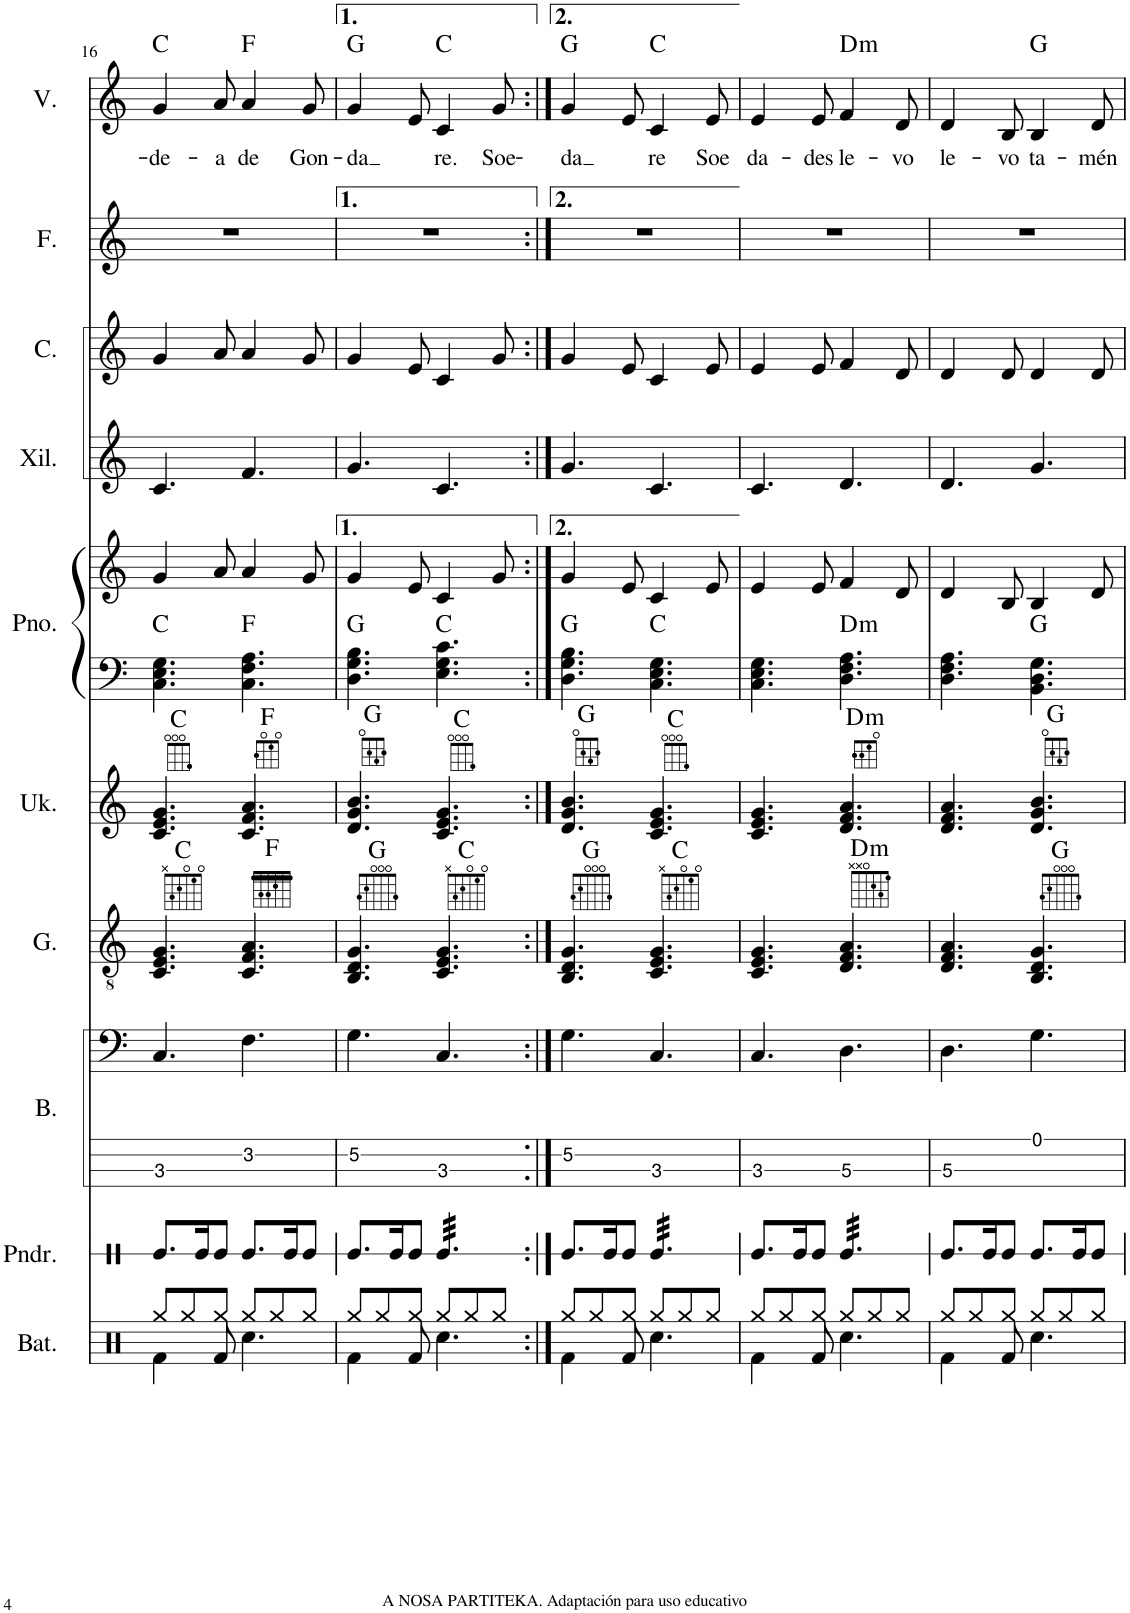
**kern	**kern	**kern	**kern	**kern	**harte	**kern	**harte	**kern	**kern	**harte	**kern	**kern	**kern	**kern	**text	**harte
*part10	*part9	*part8	*part8	*part7	*part7	*part6	*part6	*part5	*part5	*part5	*part4	*part3	*part2	*part1	*part1	*part1
*staff12	*staff11	*staff10	*staff9	*staff8	*	*staff7	*	*staff6	*staff5	*	*staff4	*staff3	*staff2	*staff1	*staff1	*
*I"Batería	*I"Pandeireta	*I"Baixo	*	*I"Guitarra	*	*I"Ukelele	*	*I"Piano	*	*	*I"Xilófono	*I"Carillón	*I"Frauta	*I"Voz	*	*
*I'Bat.	*I'Pndr.	*I'B.	*	*I'G.	*	*I'Uk.	*	*I'Pno.	*	*	*I'Xil.	*I'C.	*I'F.	*I'V.	*	*
!!LO:PB:g=z
*clefX	*clefX	*	*clefF4	*clefGv2	*	*clefG2	*	*clefF4	*clefG2	*	*clefG2	*clefG2	*clefG2	*clefG2	*	*
*	*	*Trd7c12	*Trd7c12	*	*	*	*	*	*	*	*Trd-7c-12	*Trd-14c-24	*	*	*	*
*k[]	*k[]	*k[]	*k[]	*k[]	*	*k[]	*	*k[]	*k[]	*	*k[]	*k[]	*k[]	*k[]	*	*
*M6/8	*M6/8	*M6/8	*M6/8	*M6/8	*	*M6/8	*	*M6/8	*M6/8	*	*M6/8	*M6/8	*M6/8	*M6/8	*	*
=16	=16	=16	=16	=16	=16	=16	=16	=16	=16	=16	=16	=16	=16	=16	=16	=16
*^	*	*	*	*	*	*	*	*	*	*	*	*	*	*	*	*
!	!	!	!	!	!	!	!	!	!	!	!	!	!	!	!	!LO:LY:b	!
8Rgg/L	4Rf\	8.Re/L	4.C	4.C/	4.C/ 4.E/ 4.G/	C:maj	4.c/ 4.e/ 4.g/	C:maj	4.C\ 4.E\ 4.G\	4g/	C:maj	4.c/	4g/	2.r	4g/	-de-	C:maj
8Rgg/	.	.	.	.	.	.	.	.	.	.	.	.	.	.	.	.	.
.	.	16Re/K	.	.	.	.	.	.	.	.	.	.	.	.	.	.	.
!	!	!	!	!	!	!	!	!	!	!	!	!	!	!	!	!LO:LY:b	!
8Rgg/J	8Rf/	8Re/J	.	.	.	.	.	.	.	8a/	.	.	8a/	.	8a/	-a	.
!	!	!	!	!	!	!	!	!	!	!	!	!	!	!	!	!LO:LY:b	!
8Rgg/L	4.Rcc\	8.Re/L	4.F	4.F\	4.C/ 4.F/ 4.A/	F:maj	4.c/ 4.f/ 4.a/	F:maj	4.C\ 4.F\ 4.A\	4a/	F:maj	4.f/	4a/	.	4a/	de	F:maj
8Rgg/	.	.	.	.	.	.	.	.	.	.	.	.	.	.	.	.	.
.	.	16Re/K	.	.	.	.	.	.	.	.	.	.	.	.	.	.	.
!	!	!	!	!	!	!	!	!	!	!	!	!	!	!	!	!LO:LY:b	!
8Rgg/J	.	8Re/J	.	.	.	.	.	.	.	8g/	.	.	8g/	.	8g/	Gon-	.
=17	=17	=17	=17	=17	=17	=17	=17	=17	=17	=17	=17	=17	=17	=17	=17	=17	=17
!	!	!	!	!	!	!	!	!	!	!	!	!	!	!	!	!LO:LY:b	!
8Rgg/L	4Rf\	8.Re/L	4.G	4.G\	4.BB/ 4.D/ 4.G/	G:maj	4.d/ 4.g/ 4.b/	G:maj	4.D\ 4.G\ 4.B\	4g/	G:maj	4.g/	4g/	2.r	4g/	-da	G:maj
8Rgg/	.	.	.	.	.	.	.	.	.	.	.	.	.	.	.	.	.
.	.	16Re/K	.	.	.	.	.	.	.	.	.	.	.	.	.	.	.
8Rgg/J	8Rf/	8Re/J	.	.	.	.	.	.	.	8e/	.	.	8e/	.	8e/	.	.
!	!	!	!	!	!	!	!	!	!	!	!	!	!	!	!	!LO:LY:b	!
*	*	*tremolo	*	*	*	*	*	*	*	*	*	*	*	*	*	*	*
8Rgg/L	4.Rcc\	32Re/LLL	4.C	4.C/	4.C/ 4.E/ 4.G/	C:maj	4.c/ 4.e/ 4.g/	C:maj	4.E\ 4.G\ 4.c\	4c/	C:maj	4.c/	4c/	.	4c/	re.	C:maj
.	.	32Re/	.	.	.	.	.	.	.	.	.	.	.	.	.	.	.
.	.	32Re/	.	.	.	.	.	.	.	.	.	.	.	.	.	.	.
.	.	32Re/	.	.	.	.	.	.	.	.	.	.	.	.	.	.	.
8Rgg/	.	32Re/	.	.	.	.	.	.	.	.	.	.	.	.	.	.	.
.	.	32Re/	.	.	.	.	.	.	.	.	.	.	.	.	.	.	.
.	.	32Re/	.	.	.	.	.	.	.	.	.	.	.	.	.	.	.
.	.	32Re/	.	.	.	.	.	.	.	.	.	.	.	.	.	.	.
!	!	!	!	!	!	!	!	!	!	!	!	!	!	!	!	!LO:LY:b	!
8Rgg/J	.	32Re/	.	.	.	.	.	.	.	8g/	.	.	8g/	.	8g/	Soe-	.
.	.	32Re/	.	.	.	.	.	.	.	.	.	.	.	.	.	.	.
.	.	32Re/	.	.	.	.	.	.	.	.	.	.	.	.	.	.	.
.	.	32Re/JJJ	.	.	.	.	.	.	.	.	.	.	.	.	.	.	.
*	*	*Xtremolo	*	*	*	*	*	*	*	*	*	*	*	*	*	*	*
=18:|!	=18:|!	=18:|!	=18:|!	=18:|!	=18:|!	=18:|!	=18:|!	=18:|!	=18:|!	=18:|!	=18:|!	=18:|!	=18:|!	=18:|!	=18:|!	=18:|!	=18:|!
!	!	!	!	!	!	!	!	!	!	!	!	!	!	!	!	!LO:LY:b	!
8Rgg/L	4Rf\	8.Re/L	4.G	4.G\	4.BB/ 4.D/ 4.G/	G:maj	4.d/ 4.g/ 4.b/	G:maj	4.D\ 4.G\ 4.B\	4g/	G:maj	4.g/	4g/	2.r	4g/	-da	G:maj
8Rgg/	.	.	.	.	.	.	.	.	.	.	.	.	.	.	.	.	.
.	.	16Re/K	.	.	.	.	.	.	.	.	.	.	.	.	.	.	.
8Rgg/J	8Rf/	8Re/J	.	.	.	.	.	.	.	8e/	.	.	8e/	.	8e/	.	.
!	!	!	!	!	!	!	!	!	!	!	!	!	!	!	!	!LO:LY:b	!
*	*	*tremolo	*	*	*	*	*	*	*	*	*	*	*	*	*	*	*
8Rgg/L	4.Rcc\	32Re/LLL	4.C	4.C/	4.C/ 4.E/ 4.G/	C:maj	4.c/ 4.e/ 4.g/	C:maj	4.C\ 4.E\ 4.G\	4c/	C:maj	4.c/	4c/	.	4c/	re	C:maj
.	.	32Re/	.	.	.	.	.	.	.	.	.	.	.	.	.	.	.
.	.	32Re/	.	.	.	.	.	.	.	.	.	.	.	.	.	.	.
.	.	32Re/	.	.	.	.	.	.	.	.	.	.	.	.	.	.	.
8Rgg/	.	32Re/	.	.	.	.	.	.	.	.	.	.	.	.	.	.	.
.	.	32Re/	.	.	.	.	.	.	.	.	.	.	.	.	.	.	.
.	.	32Re/	.	.	.	.	.	.	.	.	.	.	.	.	.	.	.
.	.	32Re/	.	.	.	.	.	.	.	.	.	.	.	.	.	.	.
!	!	!	!	!	!	!	!	!	!	!	!	!	!	!	!	!LO:LY:b	!
8Rgg/J	.	32Re/	.	.	.	.	.	.	.	8e/	.	.	8e/	.	8e/	Soe	.
.	.	32Re/	.	.	.	.	.	.	.	.	.	.	.	.	.	.	.
.	.	32Re/	.	.	.	.	.	.	.	.	.	.	.	.	.	.	.
.	.	32Re/JJJ	.	.	.	.	.	.	.	.	.	.	.	.	.	.	.
*	*	*Xtremolo	*	*	*	*	*	*	*	*	*	*	*	*	*	*	*
=19	=19	=19	=19	=19	=19	=19	=19	=19	=19	=19	=19	=19	=19	=19	=19	=19	=19
!	!	!	!	!	!	!	!	!	!	!	!	!	!	!	!	!LO:LY:b	!
8Rgg/L	4Rf\	8.Re/L	4.C	4.C/	4.C/ 4.E/ 4.G/	.	4.c/ 4.e/ 4.g/	.	4.C\ 4.E\ 4.G\	4e/	.	4.c/	4e/	2.r	4e/	da-	.
8Rgg/	.	.	.	.	.	.	.	.	.	.	.	.	.	.	.	.	.
.	.	16Re/K	.	.	.	.	.	.	.	.	.	.	.	.	.	.	.
!	!	!	!	!	!	!	!	!	!	!	!	!	!	!	!	!LO:LY:b	!
8Rgg/J	8Rf/	8Re/J	.	.	.	.	.	.	.	8e/	.	.	8e/	.	8e/	-des	.
!	!	!	!	!	!	!LO:H:kt=m	!	!LO:H:kt=m	!	!	!LO:H:kt=m	!	!	!	!	!LO:LY:b	!LO:H:kt=m
*	*	*tremolo	*	*	*	*	*	*	*	*	*	*	*	*	*	*	*
8Rgg/L	4.Rcc\	32Re/LLL	4.D	4.D\	4.D/ 4.F/ 4.A/	D:min	4.d/ 4.f/ 4.a/	D:min	4.D\ 4.F\ 4.A\	4f/	D:min	4.d/	4f/	.	4f/	le-	D:min
.	.	32Re/	.	.	.	.	.	.	.	.	.	.	.	.	.	.	.
.	.	32Re/	.	.	.	.	.	.	.	.	.	.	.	.	.	.	.
.	.	32Re/	.	.	.	.	.	.	.	.	.	.	.	.	.	.	.
8Rgg/	.	32Re/	.	.	.	.	.	.	.	.	.	.	.	.	.	.	.
.	.	32Re/	.	.	.	.	.	.	.	.	.	.	.	.	.	.	.
.	.	32Re/	.	.	.	.	.	.	.	.	.	.	.	.	.	.	.
.	.	32Re/	.	.	.	.	.	.	.	.	.	.	.	.	.	.	.
!	!	!	!	!	!	!	!	!	!	!	!	!	!	!	!	!LO:LY:b	!
8Rgg/J	.	32Re/	.	.	.	.	.	.	.	8d/	.	.	8d/	.	8d/	-vo	.
.	.	32Re/	.	.	.	.	.	.	.	.	.	.	.	.	.	.	.
.	.	32Re/	.	.	.	.	.	.	.	.	.	.	.	.	.	.	.
.	.	32Re/JJJ	.	.	.	.	.	.	.	.	.	.	.	.	.	.	.
*	*	*Xtremolo	*	*	*	*	*	*	*	*	*	*	*	*	*	*	*
=20	=20	=20	=20	=20	=20	=20	=20	=20	=20	=20	=20	=20	=20	=20	=20	=20	=20
!	!	!	!	!	!	!	!	!	!	!	!	!	!	!	!	!LO:LY:b	!
8Rgg/L	4Rf\	8.Re/L	4.D	4.D\	4.D/ 4.F/ 4.A/	.	4.d/ 4.f/ 4.a/	.	4.D\ 4.F\ 4.A\	4d/	.	4.d/	4d/	2.r	4d/	le-	.
8Rgg/	.	.	.	.	.	.	.	.	.	.	.	.	.	.	.	.	.
.	.	16Re/K	.	.	.	.	.	.	.	.	.	.	.	.	.	.	.
!	!	!	!	!	!	!	!	!	!	!	!	!	!	!	!	!LO:LY:b	!
8Rgg/J	8Rf/	8Re/J	.	.	.	.	.	.	.	8B/	.	.	8d/	.	8B/	-vo	.
!	!	!	!	!	!	!	!	!	!	!	!	!	!	!	!	!LO:LY:b	!
8Rgg/L	4.Rcc\	8.Re/L	4.G	4.G\	4.BB/ 4.D/ 4.G/	G:maj	4.d/ 4.g/ 4.b/	G:maj	4.BB\ 4.D\ 4.G\	4B/	G:maj	4.g/	4d/	.	4B/	ta-	G:maj
8Rgg/	.	.	.	.	.	.	.	.	.	.	.	.	.	.	.	.	.
.	.	16Re/K	.	.	.	.	.	.	.	.	.	.	.	.	.	.	.
!	!	!	!	!	!	!	!	!	!	!	!	!	!	!	!	!LO:LY:b	!
8Rgg/J	.	8Re/J	.	.	.	.	.	.	.	8d/	.	.	8d/	.	8d/	-mén	.
*v	*v	*	*	*	*	*	*	*	*	*	*	*	*	*	*	*	*
=	=	=	=	=	=	=	=	=	=	=	=	=	=	=	=	=
*-	*-	*-	*-	*-	*-	*-	*-	*-	*-	*-	*-	*-	*-	*-	*-	*-
